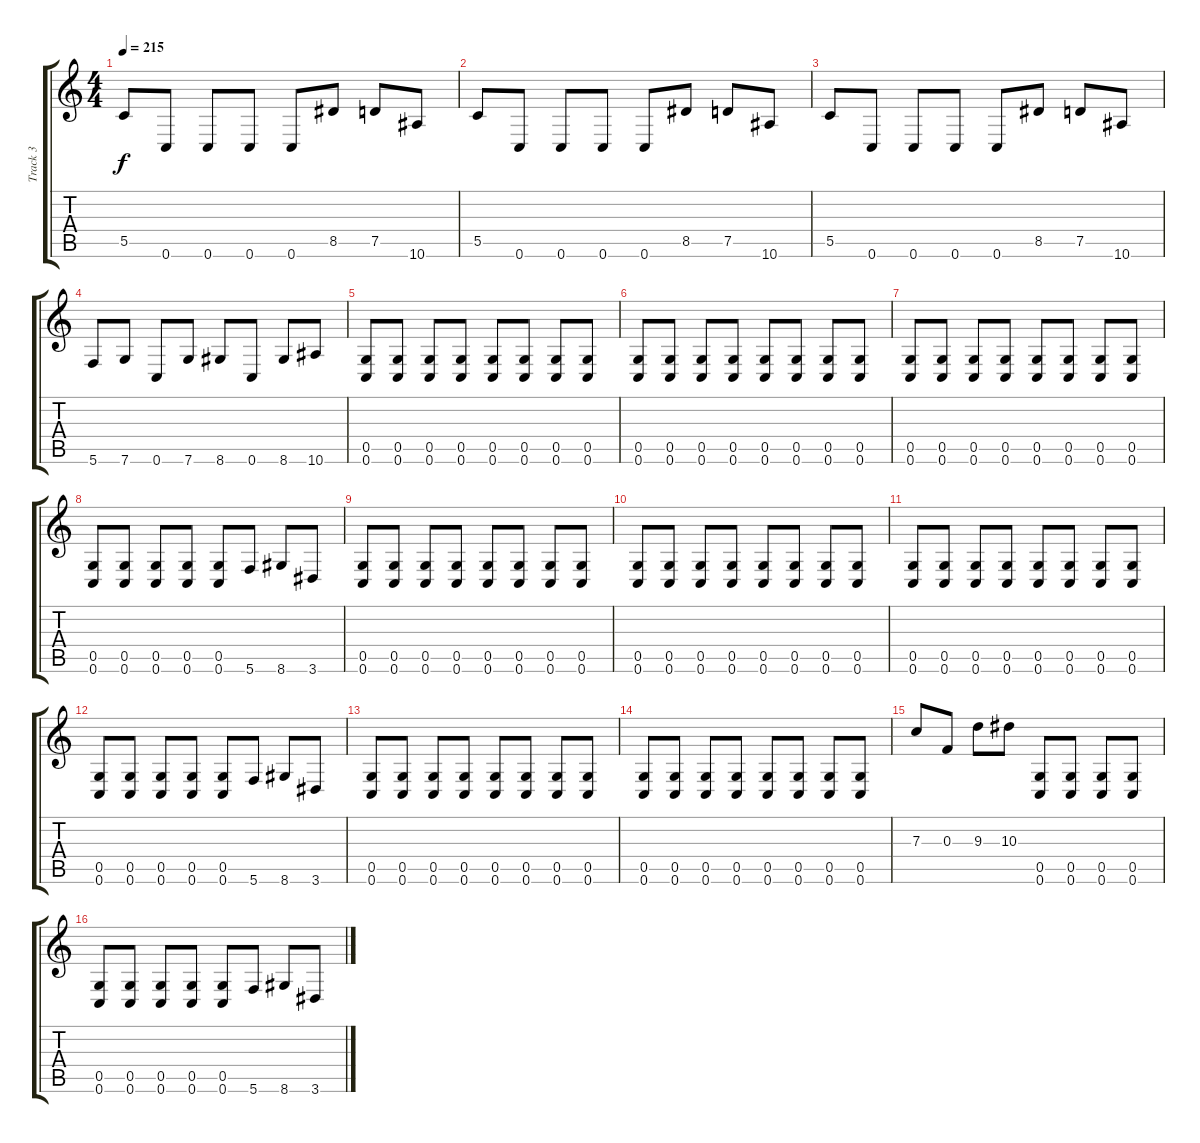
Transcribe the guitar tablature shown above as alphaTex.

\track ("Track 3" "Track 3") {instrument distortionguitar}
\staff {score tabs}
\tuning (D4 A3 F3 C3 G2 C2) {hide}
\ts (4 4)
\tempo 215
\clef g2
\ks c
5.5.8{dy f} 0.6.8 0.6.8 0.6.8 0.6.8 8.5.8 7.5.8 10.6.8 |
5.5.8 0.6.8 0.6.8 0.6.8 0.6.8 8.5.8 7.5.8 10.6.8 |
5.5.8 0.6.8 0.6.8 0.6.8 0.6.8 8.5.8 7.5.8 10.6.8 |
5.6.8 7.6.8 0.6.8 7.6.8 8.6.8 0.6.8 8.6.8 10.6.8 |
(0.5 0.6).8 (0.5 0.6).8 (0.5 0.6).8 (0.5 0.6).8 (0.5 0.6).8 (0.5 0.6).8 (0.5 0.6).8 (0.5 0.6).8 |
(0.5 0.6).8 (0.5 0.6).8 (0.5 0.6).8 (0.5 0.6).8 (0.5 0.6).8 (0.5 0.6).8 (0.5 0.6).8 (0.5 0.6).8 |
(0.5 0.6).8 (0.5 0.6).8 (0.5 0.6).8 (0.5 0.6).8 (0.5 0.6).8 (0.5 0.6).8 (0.5 0.6).8 (0.5 0.6).8 |
(0.5 0.6).8 (0.5 0.6).8 (0.5 0.6).8 (0.5 0.6).8 (0.5 0.6).8 5.6.8 8.6.8 3.6.8 |
(0.5 0.6).8 (0.5 0.6).8 (0.5 0.6).8 (0.5 0.6).8 (0.5 0.6).8 (0.5 0.6).8 (0.5 0.6).8 (0.5 0.6).8 |
(0.5 0.6).8 (0.5 0.6).8 (0.5 0.6).8 (0.5 0.6).8 (0.5 0.6).8 (0.5 0.6).8 (0.5 0.6).8 (0.5 0.6).8 |
(0.5 0.6).8 (0.5 0.6).8 (0.5 0.6).8 (0.5 0.6).8 (0.5 0.6).8 (0.5 0.6).8 (0.5 0.6).8 (0.5 0.6).8 |
(0.5 0.6).8 (0.5 0.6).8 (0.5 0.6).8 (0.5 0.6).8 (0.5 0.6).8 5.6.8 8.6.8 3.6.8 |
(0.5 0.6).8 (0.5 0.6).8 (0.5 0.6).8 (0.5 0.6).8 (0.5 0.6).8 (0.5 0.6).8 (0.5 0.6).8 (0.5 0.6).8 |
(0.5 0.6).8 (0.5 0.6).8 (0.5 0.6).8 (0.5 0.6).8 (0.5 0.6).8 (0.5 0.6).8 (0.5 0.6).8 (0.5 0.6).8 |
7.3.8 0.3.8 9.3.8 10.3.8 (0.5 0.6).8 (0.5 0.6).8 (0.5 0.6).8 (0.5 0.6).8 |
(0.5 0.6).8 (0.5 0.6).8 (0.5 0.6).8 (0.5 0.6).8 (0.5 0.6).8 5.6.8 8.6.8 3.6.8
